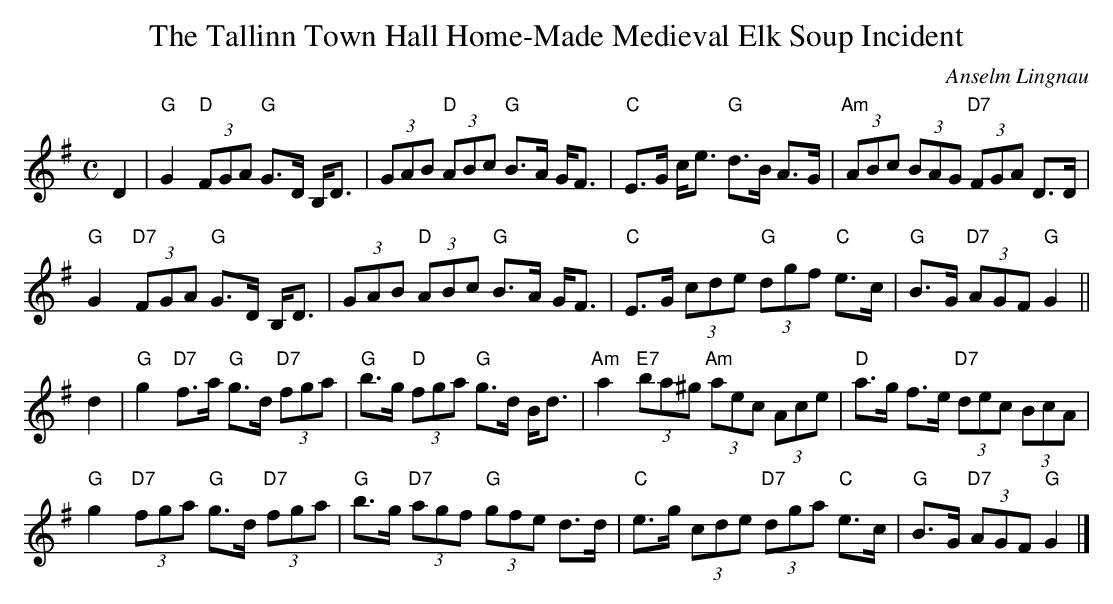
X:1
T:The Tallinn Town Hall Home-Made Medieval Elk Soup Incident
C:Anselm Lingnau
M:C
L:1/8
K:G
D2|"G"G2 "D"(3FGA "G"G>D B,<D|(3GAB "D"(3ABc "G"B>A G<F|"C"E>G c<e "G"d>B A>G|"Am"(3ABc (3BAG "D7"(3FGA D>D|
   "G"G2 "D7"(3FGA "G"G>D B,<D|(3GAB "D"(3ABc "G"B>A G<F|"C"E>G (3cde "G"(3dgf "C"e>c|"G"B>G "D7"(3AGF "G"G2||
d2|"G"g2 "D7"f>a "G"g>d "D7"(3fga|"G"b>g "D"(3fga "G"g>d B<d|\
      "Am"a2 "E7"(3ba^g "Am"(3aec (3Ace|"D"a>g f>e "D7"(3dec (3BcA|
   "G"g2 "D7"(3fga "G"g>d "D7"(3fga|"G"b>g "D7"(3agf "G"(3gfe d>d|\
      "C"e>g (3cde "D7"(3dga "C"e>c|"G"B>G "D7"(3AGF "G"G2|]
